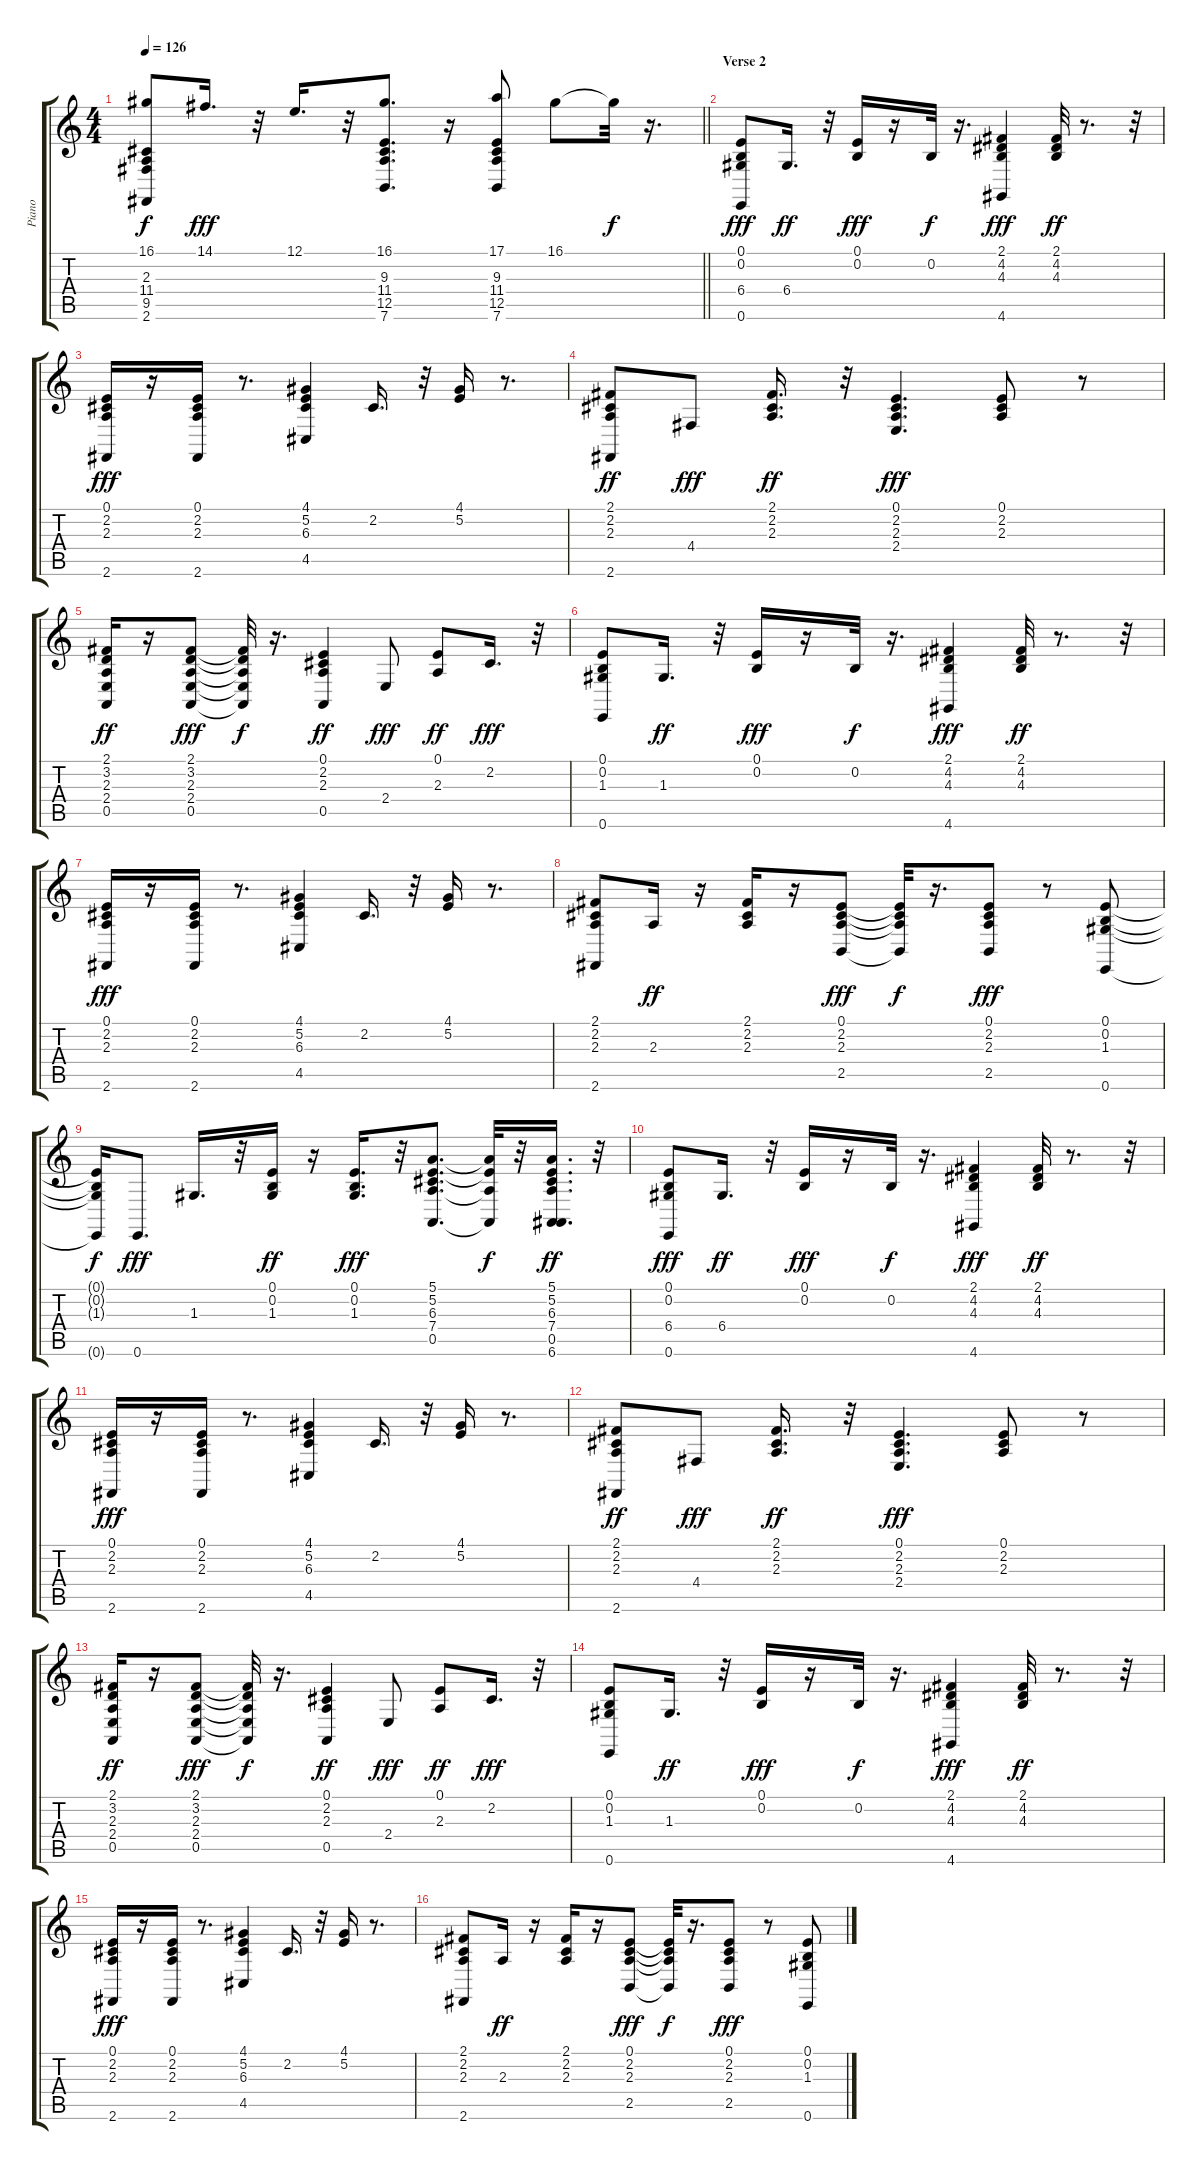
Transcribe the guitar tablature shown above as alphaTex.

\track ("Piano" "Piano") {instrument brightacousticpiano}
\staff {score tabs}
\tuning (E4 B3 G3 D3 A2 E2) {hide}
\ts (4 4)
\tempo 126
\clef g2
\barLineRight lightlight
\ks c
(16.1{t} 2.3{t} 11.4{t} 9.5{t} 2.6{t}).8{dy f} 14.1.16{d dy fff} r.32 12.1.16{d} r.32 (16.1 9.3 11.4 12.5 7.6).8{d} r.16 (17.1 9.3 11.4 12.5 7.6).8 16.1.8 16.1{t}.32{dy f} r.16{d} |
\section ("" "Verse 2")
(0.1 0.2 6.4 0.6).8{dy fff} 6.4.16{d dy ff} r.32 (0.1 0.2).16{dy fff} r.16 0.2.32{dy f} r.16{d} (2.1 4.2 4.3 4.6).4{dy fff} (2.1 4.2 4.3).32{dy ff} r.8{d} r.32 |
(0.1 2.2 2.3 2.6).16{dy fff} r.16 (0.1 2.2 2.3 2.6).16 r.8{d} (4.1 5.2 6.3 4.5).4 2.2.16{d} r.32 (4.1 5.2).16 r.8{d} |
(2.1 2.2 2.3 2.6).8{dy ff} 4.4.8{dy fff} (2.1 2.2 2.3).16{d dy ff} r.32 (0.1 2.2 2.3 2.4).4{d dy fff} (0.1 2.2 2.3).8 r.8 |
(2.1 3.2 2.3 2.4 0.5).16{dy ff} r.16 (2.1 3.2 2.3 2.4 0.5).8{dy fff} (2.1{t} 3.2{t} 2.3{t} 2.4{t} 0.5{t}).32{dy f} r.16{d} (0.1 2.2 2.3 0.5).4{dy ff} 2.4.8{dy fff} (0.1 2.3).8{dy ff} 2.2.16{d dy fff} r.32 |
(0.1 0.2 1.3 0.6).8 1.3.16{d dy ff} r.32 (0.1 0.2).16{dy fff} r.16 0.2.32{dy f} r.16{d} (2.1 4.2 4.3 4.6).4{dy fff} (2.1 4.2 4.3).32{dy ff} r.8{d} r.32 |
(0.1 2.2 2.3 2.6).16{dy fff} r.16 (0.1 2.2 2.3 2.6).16 r.8{d} (4.1 5.2 6.3 4.5).4 2.2.16{d} r.32 (4.1 5.2).16 r.8{d} |
(2.1 2.2 2.3 2.6).8 2.3.16{dy ff} r.16 (2.1 2.2 2.3).16 r.16 (0.1 2.2 2.3 2.5).8{dy fff} (0.1{t} 2.2{t} 2.3{t} 2.5{t}).32{dy f} r.16{d} (0.1 2.2 2.3 2.5).8{dy fff} r.8 (0.1 0.2 1.3 0.6).8 |
(0.1{t} 0.2{t} 1.3{t} 0.6{t}).16{dy f} 0.6.8{d dy fff} 1.3.16{d} r.32 (0.1 0.2 1.3).16{dy ff} r.16 (0.1 0.2 1.3).16{d dy fff} r.32 (5.1 5.2 6.3 7.4 0.5).8{d} (5.1{t} 5.2{t} 7.4{t} 0.5{t}).32{dy f} r.32 (5.1 5.2 6.3 7.4 0.5 6.6).16{d dy ff} r.32 |
(0.1 0.2 6.4 0.6).8{dy fff} 6.4.16{d dy ff} r.32 (0.1 0.2).16{dy fff} r.16 0.2.32{dy f} r.16{d} (2.1 4.2 4.3 4.6).4{dy fff} (2.1 4.2 4.3).32{dy ff} r.8{d} r.32 |
(0.1 2.2 2.3 2.6).16{dy fff} r.16 (0.1 2.2 2.3 2.6).16 r.8{d} (4.1 5.2 6.3 4.5).4 2.2.16{d} r.32 (4.1 5.2).16 r.8{d} |
(2.1 2.2 2.3 2.6).8{dy ff} 4.4.8{dy fff} (2.1 2.2 2.3).16{d dy ff} r.32 (0.1 2.2 2.3 2.4).4{d dy fff} (0.1 2.2 2.3).8 r.8 |
(2.1 3.2 2.3 2.4 0.5).16{dy ff} r.16 (2.1 3.2 2.3 2.4 0.5).8{dy fff} (2.1{t} 3.2{t} 2.3{t} 2.4{t} 0.5{t}).32{dy f} r.16{d} (0.1 2.2 2.3 0.5).4{dy ff} 2.4.8{dy fff} (0.1 2.3).8{dy ff} 2.2.16{d dy fff} r.32 |
(0.1 0.2 1.3 0.6).8 1.3.16{d dy ff} r.32 (0.1 0.2).16{dy fff} r.16 0.2.32{dy f} r.16{d} (2.1 4.2 4.3 4.6).4{dy fff} (2.1 4.2 4.3).32{dy ff} r.8{d} r.32 |
(0.1 2.2 2.3 2.6).16{dy fff} r.16 (0.1 2.2 2.3 2.6).16 r.8{d} (4.1 5.2 6.3 4.5).4 2.2.16{d} r.32 (4.1 5.2).16 r.8{d} |
(2.1 2.2 2.3 2.6).8 2.3.16{dy ff} r.16 (2.1 2.2 2.3).16 r.16 (0.1 2.2 2.3 2.5).8{dy fff} (0.1{t} 2.2{t} 2.3{t} 2.5{t}).32{dy f} r.16{d} (0.1 2.2 2.3 2.5).8{dy fff} r.8 (0.1 0.2 1.3 0.6).8
